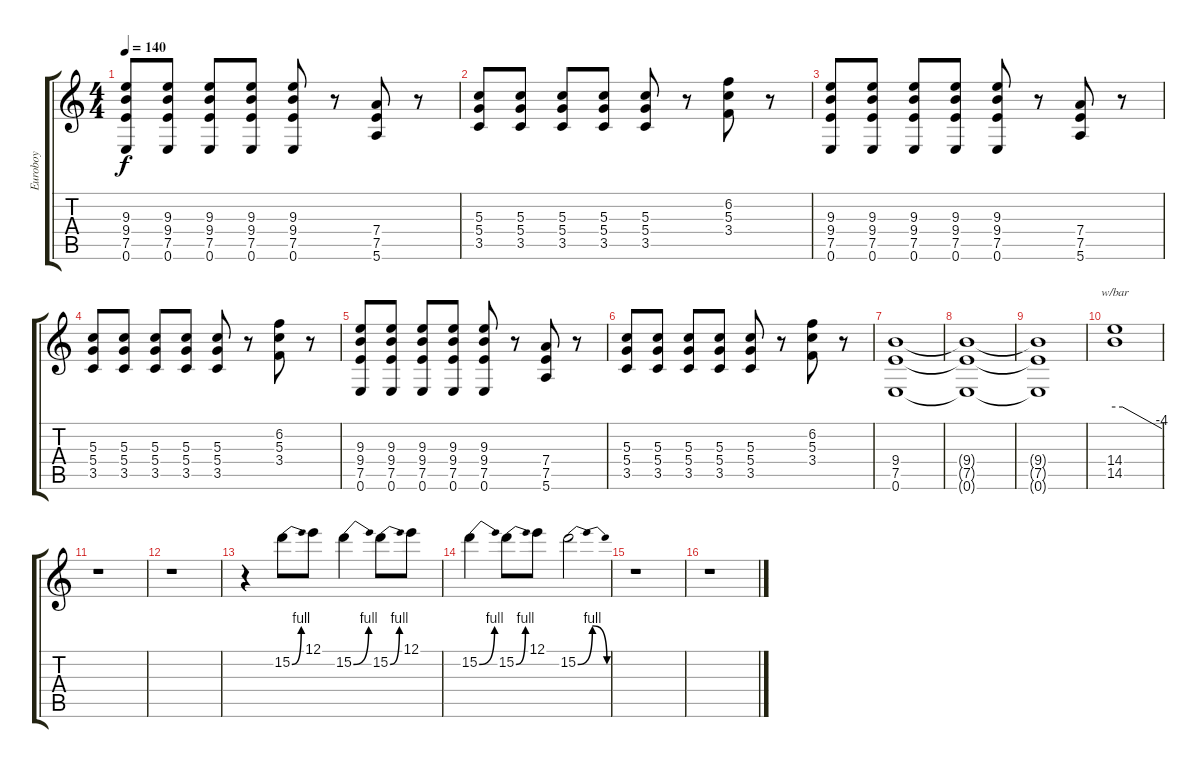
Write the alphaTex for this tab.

\track ("Euroboy" "Euroboy") {instrument distortionguitar}
\staff {score tabs}
\tuning (E4 B3 G3 D3 A2 E2) {hide}
\ts (4 4)
\tempo 140
\clef g2
\ks c
(9.3 9.4 7.5 0.6).8{dy f} (9.3 9.4 7.5 0.6).8 (9.3 9.4 7.5 0.6).8 (9.3 9.4 7.5 0.6).8 (9.3 9.4 7.5 0.6).8 r.8 (7.4 7.5 5.6).8 r.8 |
(5.3 5.4 3.5).8 (5.3 5.4 3.5).8 (5.3 5.4 3.5).8 (5.3 5.4 3.5).8 (5.3 5.4 3.5).8 r.8 (6.2 5.3 3.4).8 r.8 |
(9.3 9.4 7.5 0.6).8 (9.3 9.4 7.5 0.6).8 (9.3 9.4 7.5 0.6).8 (9.3 9.4 7.5 0.6).8 (9.3 9.4 7.5 0.6).8 r.8 (7.4 7.5 5.6).8 r.8 |
(5.3 5.4 3.5).8 (5.3 5.4 3.5).8 (5.3 5.4 3.5).8 (5.3 5.4 3.5).8 (5.3 5.4 3.5).8 r.8 (6.2 5.3 3.4).8 r.8 |
(9.3 9.4 7.5 0.6).8 (9.3 9.4 7.5 0.6).8 (9.3 9.4 7.5 0.6).8 (9.3 9.4 7.5 0.6).8 (9.3 9.4 7.5 0.6).8 r.8 (7.4 7.5 5.6).8 r.8 |
(5.3 5.4 3.5).8 (5.3 5.4 3.5).8 (5.3 5.4 3.5).8 (5.3 5.4 3.5).8 (5.3 5.4 3.5).8 r.8 (6.2 5.3 3.4).8 r.8 |
(9.4 7.5 0.6).1{volume 11} |
(9.4{t} 7.5{t} 0.6{t}).1 |
(9.4{t} 7.5{t} 0.6{t}).1 |
(14.4 14.5).1{tbe (custom default 0 0 10 0 60 -16) volume 16} |
r.1 |
r.1 |
r.4 15.2{be (bend 0 0 60 4)}.8 12.1.8 15.2{be (bend 0 0 60 4)}.4 15.2{be (bend 0 0 60 4)}.8 12.1.8 |
15.2{be (bend 0 0 60 4)}.4 15.2{be (bend 0 0 60 4)}.8 12.1.8 15.2{be (bendrelease 0 0 30 4 45 4 60 0)}.2 |
r.1 |
r.1
